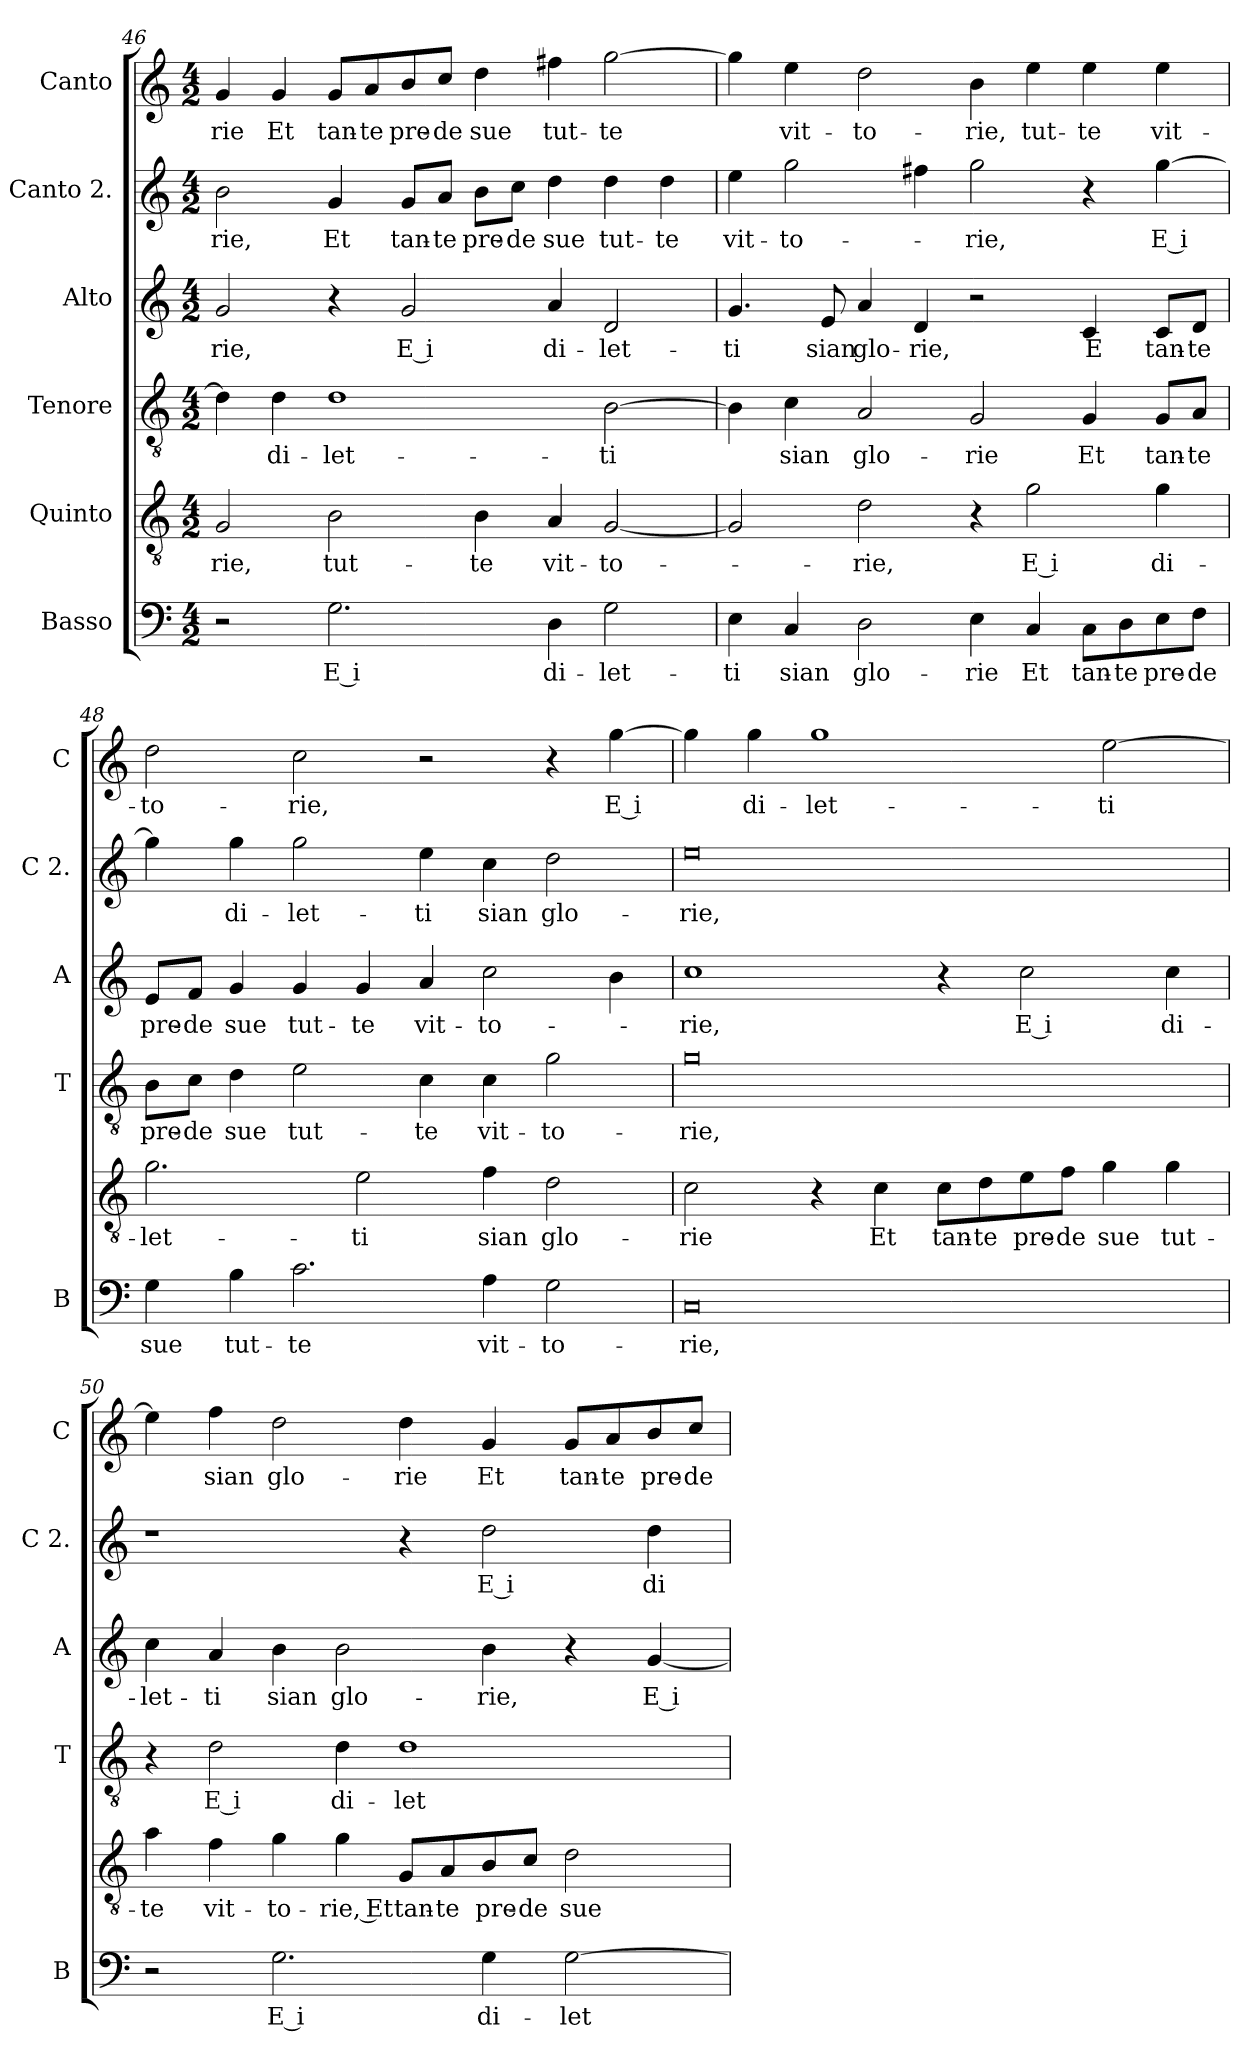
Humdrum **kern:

**kern	**text	**kern	**text	**kern	**text	**kern	**text	**kern	**text	**kern	**text
*part6	*part6	*part5	*part5	*part4	*part4	*part3	*part3	*part2	*part2	*part1	*part1
*staff6	*staff6	*staff5	*staff5	*staff4	*staff4	*staff3	*staff3	*staff2	*staff2	*staff1	*staff1
*I"Basso	*	*I"Quinto	*	*I"Tenore	*	*I"Alto	*	*I"Canto 2.	*	*I"Canto	*
*I'B	*	*	*	*I'T	*	*I'A	*	*I'C 2.	*	*I'C	*
*clefF4	*	*clefGv2	*	*clefGv2	*	*clefG2	*	*clefG2	*	*clefG2	*
*k[]	*	*k[]	*	*k[]	*	*k[]	*	*k[]	*	*k[]	*
*C:	*	*C:	*	*C:	*	*C:	*	*C:	*	*C:	*
*M4/2	*	*M4/2	*	*M4/2	*	*M4/2	*	*M4/2	*	*M4/2	*
=46	=46	=46	=46	=46	=46	=46	=46	=46	=46	=46	=46
2r	.	2G	-rie,	4d]	.	2g	-rie,	2b	-rie,	4g	-rie
.	.	.	.	4d	di-	.	.	.	.	4g	Et
2.G	E i	2B	tut-	1d	-let-	4r	.	4g	Et	8g/L	tan-
.	.	.	.	.	.	.	.	.	.	8a/	-te
.	.	.	.	.	.	2g	E i	8g/L	tan-	8b/	pre-
.	.	.	.	.	.	.	.	8a/J	-te	8cc/J	-de
.	.	4B	-te	.	.	.	.	8b\L	pre-	4dd	sue
.	.	.	.	.	.	.	.	8cc\J	-de	.	.
4D	di-	4A	vit-	.	.	4a	di-	4dd	sue	4ff#X	tut-
2G	-let-	[2G	-to-	[2B	-ti	2d	-let-	4dd	tut-	[2gg	-te
.	.	.	.	.	.	.	.	4dd	-te	.	.
=47	=47	=47	=47	=47	=47	=47	=47	=47	=47	=47	=47
4E	-ti	2G]	.	4B]	.	4.g	-ti	4ee	vit-	4gg]	.
4C	sian	.	.	4c	sian	.	.	2gg	-to-	4ee	vit-
.	.	.	.	.	.	8e	sian	.	.	.	.
2D	glo-	2d	-rie,	2A	glo-	4a	glo-	.	.	2dd	-to-
.	.	.	.	.	.	4d	-rie,	4ff#X	.	.	.
4E	-rie	4r	.	2G	-rie	2r	.	2gg	-rie,	4b	-rie,
4C	Et	2g	E i	.	.	.	.	.	.	4ee	tut-
8C\L	tan-	.	.	4G	Et	4c	E	4r	.	4ee	-te
8D\	-te	.	.	.	.	.	.	.	.	.	.
8E\	pre-	4g	di-	8G/L	tan-	8c/L	tan-	[4gg	E i	4ee	vit-
8F\J	-de	.	.	8A/J	-te	8d/J	-te	.	.	.	.
=48	=48	=48	=48	=48	=48	=48	=48	=48	=48	=48	=48
4G	sue	2.g	-let-	8B\L	pre-	8e/L	pre-	4gg]	.	2dd	-to-
.	.	.	.	8c\J	-de	8f/J	-de	.	.	.	.
4B	tut-	.	.	4d	sue	4g	sue	4gg	di-	.	.
2.c	-te	.	.	2e	tut-	4g	tut-	2gg	-let-	2cc	-rie,
.	.	2e	-ti	.	.	4g	-te	.	.	.	.
.	.	.	.	4c	-te	4a	vit-	4ee	-ti	2r	.
4A	vit-	4f	sian	4c	vit-	2cc	-to-	4cc	sian	.	.
2G	-to-	2d	glo-	2g	-to-	.	.	2dd	glo-	4r	.
.	.	.	.	.	.	4b	.	.	.	[4gg	E i
=49	=49	=49	=49	=49	=49	=49	=49	=49	=49	=49	=49
0C	-rie,	2c	-rie	0g	-rie,	1cc	-rie,	0ee	-rie,	4gg]	.
.	.	.	.	.	.	.	.	.	.	4gg	di-
.	.	4r	.	.	.	.	.	.	.	1gg	-let-
.	.	4c	Et	.	.	.	.	.	.	.	.
.	.	8c\L	tan-	.	.	4r	.	.	.	.	.
.	.	8d\	-te	.	.	.	.	.	.	.	.
.	.	8e\	pre-	.	.	2cc	E i	.	.	.	.
.	.	8f\J	-de	.	.	.	.	.	.	.	.
.	.	4g	sue	.	.	.	.	.	.	[2ee	-ti
.	.	4g	tut-	.	.	4cc	di-	.	.	.	.
=50	=50	=50	=50	=50	=50	=50	=50	=50	=50	=50	=50
2r	.	4a	-te	4r	.	4cc	-let-	1r	.	4ee]	.
.	.	4f	vit-	2d	E i	4a	-ti	.	.	4ff	sian
2.G	E i	4g	-to-	.	.	4b	sian	.	.	2dd	glo-
.	.	4g	-rie, Et	4d	di-	2b	glo-	.	.	.	.
.	.	8G/L	tan-	1d	-let-	.	.	4r	.	4dd	-rie
.	.	8A/	-te	.	.	.	.	.	.	.	.
4G	di-	8B/	pre-	.	.	4b	-rie,	2dd	E i	4g	Et
.	.	8c/J	-de	.	.	.	.	.	.	.	.
[2G	-let-	2d	sue	.	.	4r	.	.	.	8g/L	tan-
.	.	.	.	.	.	.	.	.	.	8a/	-te
.	.	.	.	.	.	[4g	E i	4dd	di-	8b/	pre-
.	.	.	.	.	.	.	.	.	.	8cc/J	-de
=	=	=	=	=	=	=	=	=	=	=	=
*-	*-	*-	*-	*-	*-	*-	*-	*-	*-	*-	*-
